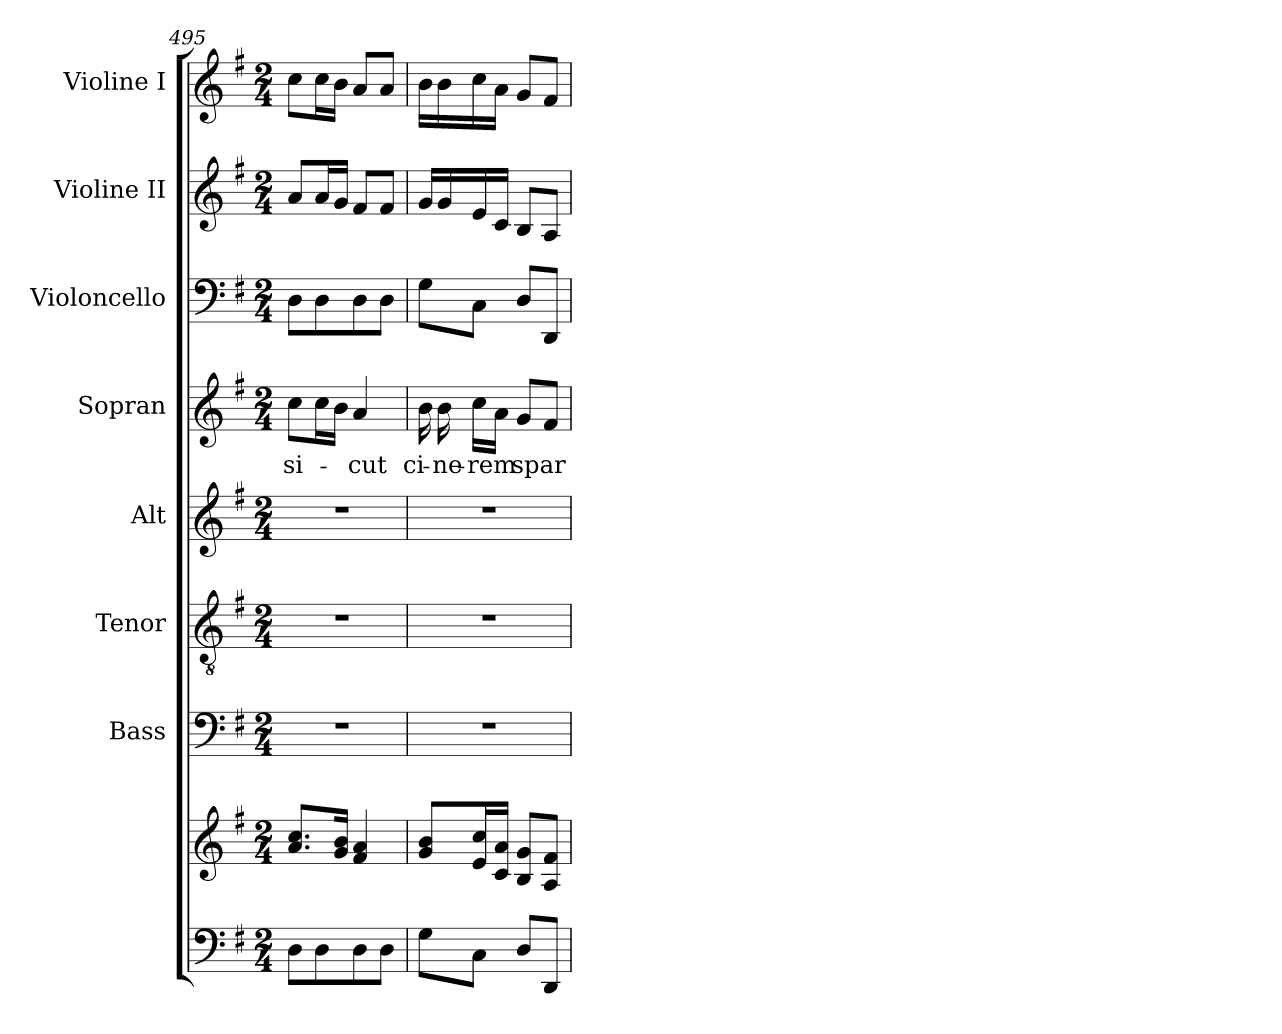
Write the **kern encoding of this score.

**kern	**kern	**kern	**kern	**kern	**kern	**text	**kern	**kern	**kern
*part8	*part8	*part7	*part6	*part5	*part4	*part4	*part3	*part2	*part1
*staff9	*staff8	*staff7	*staff6	*staff5	*staff4	*staff4	*staff3	*staff2	*staff1
*	*	*I"Bass	*I"Tenor	*I"Alt	*I"Sopran	*	*I"Violoncello	*I"Violine II	*I"Violine I
*	*	*I'B.	*I'T.	*I'A.	*I'S.	*	*I'Vc.	*I'Vl. II	*I'Vl. I
*clefF4	*clefG2	*clefF4	*clefGv2	*clefG2	*clefG2	*	*clefF4	*clefG2	*clefG2
*	*	*	*	*	*	*	*ITrd7c12	*	*
*k[f#]	*k[f#]	*k[f#]	*k[f#]	*k[f#]	*k[f#]	*	*k[f#]	*k[f#]	*k[f#]
*G:	*G:	*G:	*G:	*G:	*G:	*	*G:	*G:	*G:
*M2/4	*M2/4	*M2/4	*M2/4	*M2/4	*M2/4	*	*M2/4	*M2/4	*M2/4
=495	=495	=495	=495	=495	=495	=495	=495	=495	=495
!	!	!	!	!	!	!LO:LY:b	!	!	!
8D\L	8.a/ 8.cc/L	2r	2r	2r	8cc\L	si-	8DD\L	8a/L	8cc\L
8D\	.	.	.	.	16cc\L	.	8DD\	16a/L	16cc\L
.	16g/ 16b/Jk	.	.	.	16b\JJ	.	.	16g/JJ	16b\JJ
!	!	!	!	!	!	!LO:LY:b	!	!	!
8D\	4f#/ 4a/	.	.	.	4a/	-cut	8DD\	8f#/L	8a/L
8D\J	.	.	.	.	.	.	8DD\J	8f#/J	8a/J
=496	=496	=496	=496	=496	=496	=496	=496	=496	=496
!	!	!	!	!	!	!LO:LY:b	!	!	!
8G\L	8g/ 8b/L	2r	2r	2r	16b\	ci-	8GG\L	16g/LL	16b\LL
!	!	!	!	!	!	!LO:LY:b	!	!	!
.	.	.	.	.	16b\	-ne-	.	16g/	16b\
!	!	!	!	!	!	!LO:LY:b	!	!	!
8C\J	16e/ 16cc/L	.	.	.	16cc\LL	-rem	8CC\J	16e/	16cc\
.	16c/ 16a/JJ	.	.	.	16a\JJ	.	.	16c/JJ	16a\JJ
!	!	!	!	!	!	!LO:LY:b	!	!	!
8D/L	8B/ 8g/L	.	.	.	8g/L	spar-	8DD/L	8B/L	8g/L
8DD/J	8A/ 8f#/J	.	.	.	8f#/J	.	8DDD/J	8A/J	8f#/J
=	=	=	=	=	=	=	=	=	=
*-	*-	*-	*-	*-	*-	*-	*-	*-	*-
